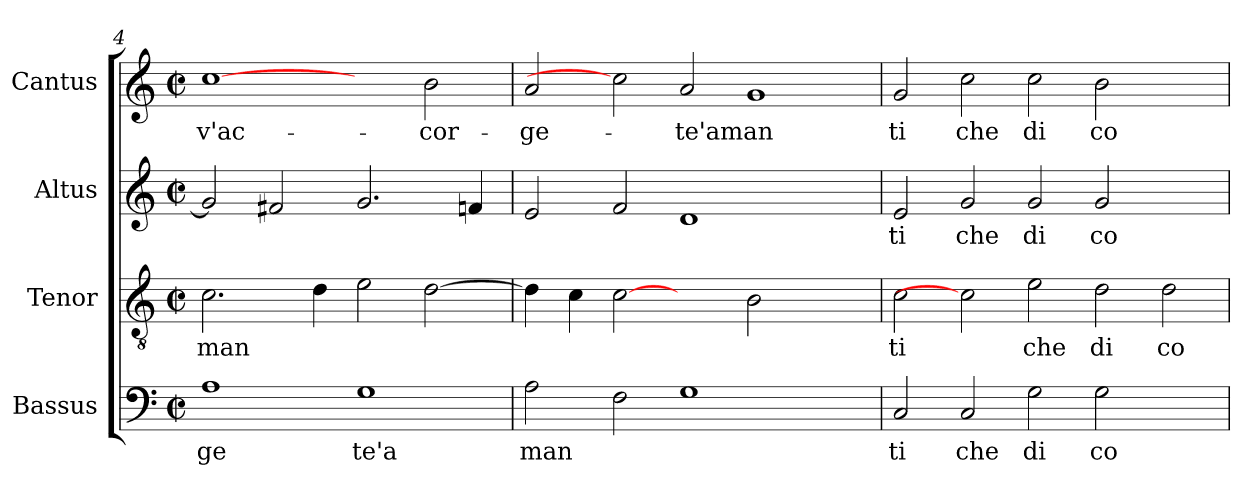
**kern	**text	**kern	**text	**kern	**text	**kern	**text
*part4	*part4	*part3	*part3	*part2	*part2	*part1	*part1
*staff4	*staff4	*staff3	*staff3	*staff2	*staff2	*staff1	*staff1
*I"Bassus	*	*I"Tenor	*	*I"Altus	*	*I"Cantus	*
*clefF4	*	*clefGv2	*	*clefG2	*	*clefG2	*
*k[]	*	*k[]	*	*k[]	*	*k[]	*
*C:	*	*C:	*	*C:	*	*C:	*
*M2/2	*	*M2/2	*	*M2/2	*	*M2/2	*
*met(c|)	*	*met(c|)	*	*met(c|)	*	*met(c|)	*
=4	=4	=4	=4	=4	=4	=4	=4
!	!LO:LY:b:cj	!	!LO:LY:b:cj	!	!LO:LY:b:cj	!	!LO:LY:b:cj
1A	ge	2.c\	man	2g/]	.	[1cc	v'ac-
!	!	!	!	!	!LO:LY:b:cj	!	!
.	.	.	.	2f#/	.	.	.
!	!	!	!LO:LY:b:cj	!	!	!	!
.	.	4d\	.	.	.	.	.
!	!LO:LY:b:cj	!	!LO:LY:b:cj	!	!LO:LY:b:cj	!	!
1G	te'a	2e\	.	2.g/	.	2ryy	.
!	!	!	!LO:LY:b:cj	!	!	!	!LO:LY:b:cj
.	.	[>2d\	.	.	.	2b\	-cor-
!	!	!	!	!	!LO:LY:b:cj	!	!
.	.	.	.	4fn/	.	.	.
=5	=5	=5	=5	=5	=5	=5	=5
!	!LO:LY:b:cj	!	!LO:LY:b:cj	!	!LO:LY:b:cj	!	!LO:LY:b:cj
2A\	man	4d\]	.	2e/	.	2a/	-ge-
!	!	!	!LO:LY:b:cj	!	!	!	!
.	.	4c\	.	.	.	.	.
!	!LO:LY:b:cj	!	!LO:LY:b:cj	!	!LO:LY:b:cj	!	!
2F\	.	[2c	.	2f/	.	2cc]	.
!	!LO:LY:b:cj	!	!	!	!LO:LY:b:cj	!	!LO:LY:b:cj
1G	.	2ryy	.	1d	.	2a/	-te'aman-
!	!	!	!LO:LY:b:cj	!	!	!	!LO:LY:b:cj
.	.	2B\	.	.	.	1g	--
2ryy	.	2ryy	.	2ryy	.	.	.
!!LO:LB:g=z
=6	=6	=6	=6	=6	=6	=6	=6
!	!LO:LY:b:cj	!	!LO:LY:b:cj	!	!LO:LY:b:cj	!	!LO:LY:b:cj
2C/	ti	2c\	ti	2e/	ti	2g/	-ti
!	!LO:LY:b:cj	!	!	!	!LO:LY:b:cj	!	!LO:LY:b:cj
2C/	che	2c]	.	2g/	che	2cc\	che
!	!LO:LY:b:cj	!	!LO:LY:b:cj	!	!LO:LY:b:cj	!	!LO:LY:b:cj
2G\	di	2e\	che	2g/	di	2cc\	di
!	!LO:LY:b:cj	!	!LO:LY:b:cj	!	!LO:LY:b:cj	!	!LO:LY:b:cj
2G\	co	2d\	di	2g/	co	2b\	co
!	!	!	!LO:LY:b:cj	!	!	!	!
2ryy	.	2d\	co-	2ryy	.	2ryy	.
=	=	=	=	=	=	=	=
*-	*-	*-	*-	*-	*-	*-	*-
